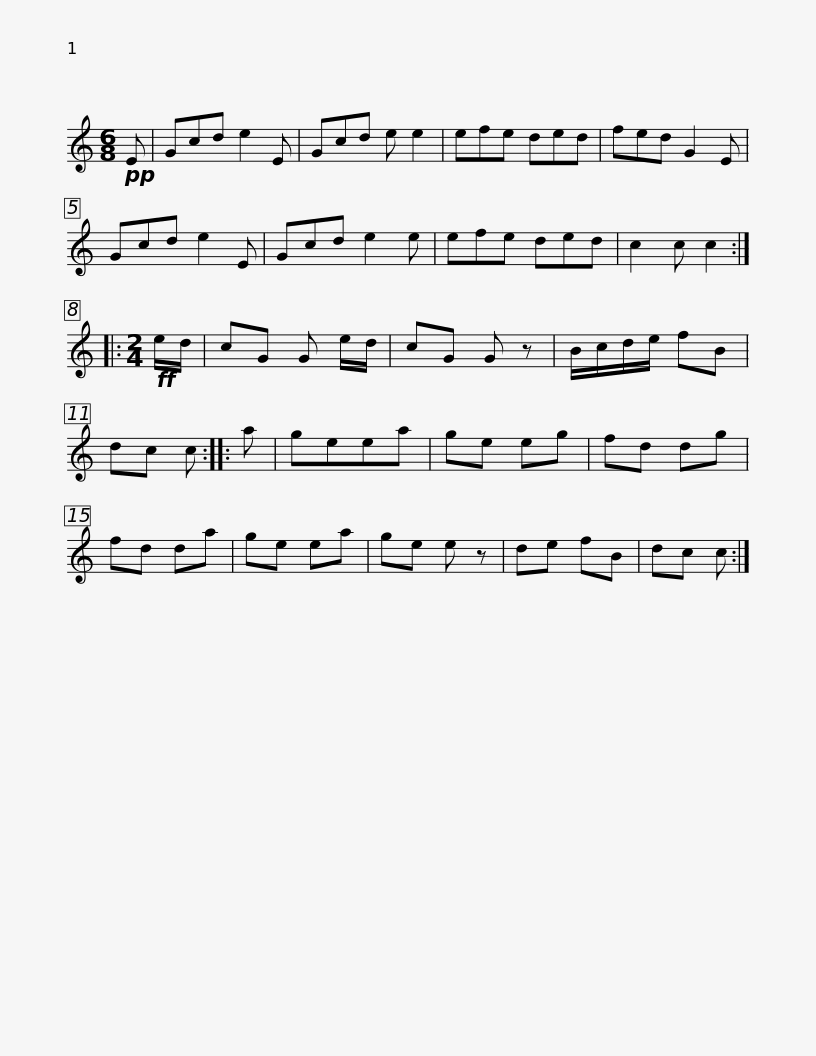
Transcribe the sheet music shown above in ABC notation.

X:1
L:1/8
M:6/8
I:linebreak $
K:C
V:1 treble
V:1
!pp! E | Gcd e2 E | Gcd e e2 | efe ded | fed G2 E | %5
 Gcd e2 E | Gcd e2 e | efe ded | c2 c c2 ::$[M:2/4]!ff! e/d/ | %10
 cG G e/d/ | cG G z | B/c/d/e/ fB | dc c :: a | %15
 geea | ge eg | fd dg | fd da | ge ea |$ %20
 ge e z | de fB | dc c :| %23
